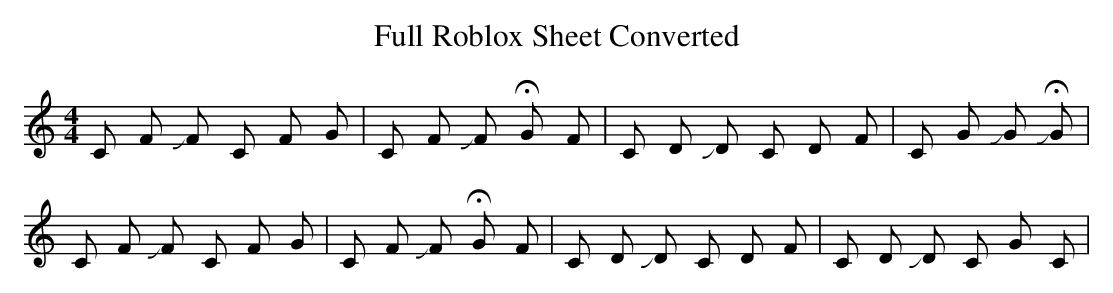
X:1
T: Full Roblox Sheet Converted
M: 4/4
L: 1/8
K: C
C F J F C F G | C F J F H G F | C D J D C D F | C G J G J H G |
C F J F C F G | C F J F H G F | C D J D C D F | C D J D C G C |

C F J F C [UF] S U G | C F J F H [GX] B X F | C D J D C [ED] I E F | C G J G J [HZ] B Z G |
C F J F C [UF] S U G | C F J F H [GX] B X F | C D J D C [ED] I E F | C D J D C [GZ] B Z C |

F J F C [UJ] S U C | F J F C [JX] B X C | D J D C [EJ] I E C | G J G C [JZ] B Z C |
F J F C [UJ] S U C | F J F C [JX] B X C | D J D C [EJ] I E C | G J G C [JZ] B Z C |

U C [6C] C [WC] C [TC] C | I C [EC] C U C [EC] C | Y C [6C] C [QC] C [EC] U | I C [EC] C Y C [EC] C |
U C [6C] C [WC] C [TC] O | I C [EC] C U C [EC] C | Y C [6C] C [QC] C [EC] U | I C [EC] C Y C [EC] C |

[UF] C [6C] C [WC] C [TC] C | [IG] C [TC] C [WUF] C [6C] C | [YD] C [6C] C [QC] C [YC] [UF] | [IG] C [YC] C [QYD] C [6C] C |
[UF] C [6C] C [WC] C [TOH] C | [IG] C [TC] C [WUF] C [6C] C | [YD] C [6C] C [QC] C [YC] [UF] | [IG] C [YC] C [QYD] C [6C] C |

[0J] C C C [TEOJ] C C C | [6J] C [TEIC] C [WJ] C [TEUC] C | [9J] C C C [EYIJ] C C C | [6J] C [QEUC] C [9J] C [QEYC] C |
[0J] C C C [TEOJ] C C C | [6J] C [TEIC] C [WJ] C [TEUC] C | [9J] C C C [EYIJ] C C C | [6J] C [QEUC] C [9J] C [QEYC] C |

[0J] C J J [TEOB] J J C | [6J] C C C [TEOJ] C C C | [9J] C J J [IEYB] J J C | [6J] C C C [IEYJ] C C C |
[0J] C [TEOJ] J [6B] J [TEOJ] C | [0J] C [TEOC] C [6J] C [TEOC] C | [9J] C [IEYJ] J [6B] J [IEYJ] C | [9J] C [IEYC] C [6J] C [IEYC] C |
[0J] C [TEOJ] J [6B] J [TEOJ] C | [0J] C [TEOJ] J [6B] J [TEOJ] C | [9J] C [IEYJ] J [6B] J [IEYJ] C | [9J] C [IEYJ] J [6B] J [IEYJ] |

S [5WAFK] [WTUSHL] [18FPJ] [WTU] [SL] | [5WAFK] [WTUSHL] [18FPJ] [WTU] [SL] |
[H4QAK] [ETISJL] [18PGJ] [ETI] [SL] | [H4QAK] [ETISJL] [18PGJ] [ETI] [SL] |
[5WAK] [ETUSHL] [J18DZ] [ETU] [SHL] | [5WAK] [ETUSHL] [J18DZ] [ETU] [SHL] |
[H4QAK] [ETISJL] [18GJC] [ETI] [SL] | [H4QAK] [ETISJL] [18GJC] [ETI] [SL] |

[8PGJ] [QESG] [5PS] [ETIP] | [8PS] [QESG] [5GJ] [ETJL] | [8OFH] [0WSF] [5OS] [WTUO] |
[8OS] [0WSF] [5OSFH] [WT] C S G | [8J] [QESG] [5PS] [ETIP] | [8PS] [QESG] [5GJ] [ETJL] |
[8FH] [0WSF] [5OS] [WTUO] | [8OS] [0WSF] [5OSFH] [WT] |

[G9] V [WRH] V [5G] V [WRH] V | [GY] V [OAH] V [WG] V [OAH] V |
[G8] V [0WTH] V [5F] V [0WTH] V | [GU] V [OSH] V [TF] V [OSH] V |
[G9] V [WRH] V [5GK] V [WRH] V | [GY] V [OAH] V [WGK] V [OAH] V |
[8F] V [0WTH] V [5FL] V [0WTH] V | [UF] V [OSH] V [TFL] V [OSH] V |

[TJ] V [IPG] V [WF] V [PSG] V | [TJ] V [PSG] V [IL] V [PSJ] V |
[TH] V [UOF] V [DW] V [OSF] V | [TH] V [OSF] V [UL] V [OSH] V |
[TJ] V [IPG] V [WF] V [PSG] V | [TJ] V [PSG] V [IL] V [PSJ] V |
[TH] V [UOF] V [DW] V [OSF] V | [TH] V [OSF] V [UL] V [OSH] V |

[JX] M [RLVT] M [JX] M [YLVU] M | [JX] M [OLVP] M [JX] M [ILVO] M |
[JC] M [ULBI] M [YJCU] M [YLVY] M | [JC] M [TLBY] M [TJCT] M [RLBT] M |
[JX] M [RLVT] M [JX] M [YLVU] M | [JX] M [OLVP] M [JX] M [ILVO] M |
[JC] M [ULBI] M [YJCU] M [YLVY] M | [JC] M [TLBY] M [TJCT] M [RLBT] M |

[JWX] M [TULV] M [J8X] M [TULV] M | [JOAX] M [USLV] M [POFLX] [US] |
[QJC] M [TILB] M [8JC] M [TILB] M | [OAJC] M [PSLB] M [IPGLC] S |
[JWX] M [TULV] M [J8X] M [TULV] M | [JOAX] M [USLV] M [POFLX] [US] |
[QJC] M [TILB] M [8JC] M [TILB] M | [OAJC] M [PSLB] M [IPGLC] S J |

[W] [TUP] [8H] [TUP] | W [PTUJ] [8J] [PTUH] J | [QM] [TIP] [8G] [TIP] | Q [TIPH] [8J] [TIPG] |
[WF] [PTUG] [8H] [PTUJ] | [WJ] [PTUL] [8Z] [PTUX] | [QC] V C [TIPX] [8C] [TIPV] | [QB] [TIPV] [8B] [TIPC] J X V |

[W] [TUP] [8FH] [TUP] | W [PTUGJ] [8HJ] [PTUFH] J L C | [QM] [TIP] [8PG] [TI] | Q [PTIH] [8SJ] [TIPG] |
[WOF] [ETUPG] [P8H] [ETUSJ] | [WDJ] [ETUFL] [8GZ] [ETUHX] | [QJC] [ETIHX] [8JC] [JETIV] | [QLB] [JETIV] [8LB] [ETIJC] Z B |

[9] [WRI] [5ID] [WR] | 9 [WROF] [5PG] [WRID] L V | [8] [WTU] [5US] [WT] | 8 [WTID] [5OF] [WTUS] |
[9YA] [QWRUS] [5ID] [QWROF] | [9PG] [WRIAH] [5SJ] [WRDK] | [8FL] [WTUDK] [5FL] [WTGZ] | [8HX] [WTUGZ] [5HX] [WTFL] Z B |

[9] [WRI] [5ID] [WR] | 9 [WROF] [5PG] [WRID] L V | [8] [WTU] [5US] [WT] | 8 [WTID] [5OF] [WTUS] |
[9YA] [QWRUS] [5ID] [QWROF] | [9PG] [WRIAH] [5SJ] [WRDK] | [8WTSFL] [*TAK] [7RSL] [8TSL] | [^EDZ] [7RSL] [6EDZ] [^EDZ] |

[%WFX] [6EDZ] [5WGC] [%WFX] | [$QGC] [5WGC] [4QHV] [$QGC] | [30HV] [4QHV] [@(JB] [30HV] |
[29JB] [@(JB] [!*JB] [29KN] | [18LM] [!*KN] [158LXM] [!*KN] | [158LXM] [!*KN] [158LXM] [!*KN] |

[158LXM] [7RAK] [8TSL] [7RAK] | [8TSL] [7RA] [18TS] [7RA] | [18TS] [0WUO] [30UF] [WTOS] |
[6EPJ] [TUSF] [TUSF] [5WOH] | [468QIPSG] [30UF] [@(YD] [2469YIPD] | [!*TS] [1468TIPS] [7RA] [1468TIPS] |
[18TS] [0WUO] [30UF] [WTOS] | [6EPJ] [TUSF] [TUSF] [5WOH] | [468QIPSG] [30UF] [29YD] [1468TIPS] | [468QIPSG] [68QEPSGJ] |

[J18X] M [8TLV] M [5WKX] M [0ULV] M | [J8TX] M [EPLV] M [KX] M [WOLV] M |
[QIJC] M [0ULB] M [(YKC] M [9YLB] M | [*TJC] M [8TLB] M [6EKC] M [4QLB] M |
[J18X] M [8TLV] M [5WKX] M [0ULV] M | [J8TX] M [EPLV] M [KX] M [WOLV] M |
[QIJC] M [0ULB] M [(YKC] M [9YLB] M | [*TJC] M [8TLB] M [7RKC] M [8TLB] M |

[TJ] V [IPG] V [WF] V [PSG] V | [TJ] V [PSG] V [IL] V [PSJ] V |
[TH] V [UOF] V [DW] V [OSF] V | [TH] V [OSF] V [UL] V [OSH] V |
[TJ] V [IPG] V [WF] V [PSG] V | [TJ] V [PSG] V [IL] V [PSJ] V |
[TH] V [UOF] V [DW] V [OSF] V | [TH] V [OSF] V [UL] V [OSH] V |

[8W] [9UP] [0T] [QUP] | [WE] W [UQP] [WT] [0UP] | [QE] [WIP] [ET] [EIP] | [EY] T [RIP] T [EIP] |
[WE] [UTP] Y [WT] [EUP] E | [0W] [UQP] W [8T] [U(P] 0 | [QE] [WIP] E [8T] [0IP] Q | [6E] [7IP] 8 [4T] [IP] |

[WTS] [TYOD] [8UF] [ETIG] | [WJ] [OH] [TOIG] [8OH] [ETUF] | [QIG] [EIOH] [8PJ] [ETPJ] |
[QZ] [SL] [EIAK] [8SL] [ETPJ] | [WDJ] [TOL] Z [P8H] [ETJ] J | [WOF] [TOG] H [8US] [TED] F |
[QPG] [EIH] J [8IS] [ETF] G | [QTP] [EIA] S [8EI] [ET] |

[59] [6RI] [7W] [8RI] | [90] 9 [*RI] [9W] [7RI] | [80] [9TU] [0W] [QTU] | [0E] W [QTU] W [0TU] |
[9Q] [WRI] E [9W] [0RI] Q | [79] [*RI] 9 [5W] [^RI] 7 | [80] [(TU] 0 [5W] [7TU] 8 | [30] [$TU] 5 [1W] [TU] |

[9OAH] [WRIPSJ] [5ADK] [WRISFL] | [9DGZ] [WRIFSL] [5DGZ] [WRIADK] | [8SFL] [WTUDHZ] [5FLX] [WTUGZC] |
[8HXV] [WTUGZC] [5HXV] [WTUFLX] | [9JC] [WRIV] B [5GZ] [WRIZ] C | [9DK] [WRILZ] Z [5AH] [WRIJ] K |
[8FL] [WTUZ] X [5SH] [WTUK] L | [8OF] [WTUG] H [5US] [WTU] |

[9HKV] [WRIJLB] [5KZN] [WRILXM] | [9ZC] [WRIXL] [5ZC] [WRIKZN] | [8LXM] [WTUZV] [5XM] [WTUC] |
[8V] [WTUC] [5V] [WTUXM] | [9V] [B] [WRIC] [5X] [C] [WRIZ] | [9L] [ZN] [WRIK] [5J] [KV] [WRIH] |

[8TSFL] [7RGSL] [^EGDZ] [6EHDZ] | [%WHFX] [6EHDZ] [^EGDZ] [7RGSL] | [^EGDZ] [6EHDZ] [%WHFX] [5WGJC] |
[$QGJC] [5WGJC] [%WHFX] [6EHDZ] | [%WHFX] [5WGJC] [$QGJC] [4QHKV] | [30LHV] [4QHKV] [$QGJC] [5WGJC] |
[$QGJC] [4QHKV] [30LHV] [@(LJB] | [29ZJB] [!*ZKN] [18LXM] [7CL] | [Z^C] [6VZ] [X%V] [6VZ] |
[Z^C] [7CL] [18LXM] [!*ZKN] | [29ZJB] [@(LJB] [30LHV] [@(LJB] | [29ZJB] [!*ZKN] [18LXM] [7CL] |
[Z^C] [6VZ] [X%V] [6VZ] | [Z^C] [7CL] [158LXM] [!*KCN] | [158LXM] [!*KCN] [158LXM] [!*KCN] |
[158LXM] [7RAK] [8TSL] [7RAK] | [8TSL] |

[6EP] [^EP] [7RA] | [18TS] [0WUO] [30UF] [WTOS] | [6EPJ] [TUSF] [TUSF] [5WOH] |
[468QIPSG] [30UF] [@(YD] [2469YIPD] | [!*TS] [1468TIPS] [7RA] [1468TIPS] | [18TS] [0WUO] [30UF] [WTOS] |
[6EPJ] [TUSF] [TUSF] [5WOH] | [468QIPSG] [30UF] [29YD] [1468TIPS] | [468QIPSG] [68QEPSGJ] |

[J18X] [8TLV] [5WKX] [0ULV] | [J8TX] [EPLV] [KX] [WOLV] | [QIJC] [0ULB] [(YKC] [9YLB] |
[*TJC] [8TLB] [6EKC] [4QLB] | [J18X] [8TLV] [5WKX] [0ULV] | [J8TX] [EPLV] [KX] [WOLV] |
[QIJC] [0ULB] [(YKC] [9YLB] | [*TJC] [8TLB] [7RKC] [8TLB] |

[E0TZ] 8 [E0TKV] B 5 | [E0THX] C V 1 [E0TFL] Z X 5 |
[QETI] O P P 8 S D F [QETG] H J J 6 L Z X | [QETC] V B 1 [QET] [6CB] |
[E0TZ] 8 [E0TKV] B 5 | [E0THX] C V 1 [E0TFL] Z X 5 |
[QETI] O P P 8 S D F [QETG] H J J 6 L Z X | [QETC] V B 1 [QET] 6 |

[T0EKV] B 6 [T0EHX] C V 3 | [TL0EF] Z X [TS0EJ] K L 6 |
[QEY] U I O 6 P A S [QEYD] F G H $ J K L | [QEYZ] X C V B [QEY] [C6Z] |
[T0EKV] B 6 [T0EHX] C V 3 | [TL0EF] Z X [TS0EJ] K L 6 |
[QEY] U I O 6 P A S [QEYD] F G H $ J K L | [QEYZ] X C V B [QEY] B V 6 B |

9 V [WRIV] V [5K] V [WRIV] V | [IY] V [ROV] V [YIK] V V [OV] |
8 V [WTUV] V [5L] V [WTUV] V | [YI] V [UOV] V [TUL] V V [OV] |
9 V [WRIV] V [5K] V [WRIV] V | [IY] V [ROV] V [YIK] V V [OV] |
8 V [WTUV] V [5L] V [WTUV] V | [YI] V [UOV] V [TUL] V V [OV] |
9 V [WRIV] V [5K] V [WRIV] V | [IY] V [ROV] V [YIK] V V [OV] |
[GD] V [AHV] V [DGK] V V [HV] | [GD] V [AHV] V [GJK] V V [DHV] |
V V V K V V V | V V V K V V V | V V V K V V V | V V V K V V V |

[Q] [TIP] [8G] [TIP] | [QH] [TIO] 8 [TIO] | [WH] [TUP] H [8J] [TUP] L | [WL] [TUP] S [8D] [TUP] F |
[QG] H G [TIP] F [8G] [TIP] H | [QH] [TIO] 8 [TIO] | [WH] [TUP] H [8J] [TUP] L | [WL] [TUP] S [8D] [TUP] F |
[QG] H G [TIP] F [8G] [TIP] H | [QG] H H [TIO] [8H] [TIO] | [WH] [TUP] H [8J] [TUP] L L |

1 [8T] 2 [9Y] 3 [0U] 4 [QI] | [58] [WTO] $ [QI] 5 [WO] 3 [0U] |
4 [QI] 5 [WO] 6 [EP] ^ [EP] | [8Q] [TIS] 7 [RA] 8 [TS] 6 [EP] |
^ [EP] 9 [YD] 5 [WO] ^ [EP] | 3 [0U] 5 [WO] 1 [8T] 3 [0U] |
4 [QI] 6 [EP] 1 [8T] 4 [QI] | [6E] 1 [8T] [4] [QI] [6] [EP] |

[1358] [TUOS] [29] [YD] [30] [UF] [4Q] [IG] | [58W] [OSH] [$Q] [IG] [*5W] [OSH] [30] [UF] |
[468Q] [IPSG] [5W] [OH] [6E] [PJ] [^E] [PJ] | [8QT] [SGL] [7R] [AK] [8QT] [SGL] [6E] [PJ] |
[80WT] [SFHL] [9Y] [DZ] [0U] [FX] [QI] [GC] | [WTOSH] [HLV] [QIG] [GC] [WTOSH] [HLV] [0UF] [FX] |
[QETIPSG] [GJLC] [WOH] [HV] [EPJ] [JB] [EPJ] [JB] | [TISGL] [LCM] [RAK] [KN] [TISGL] [LCM] [EPJ] [JB] |
[EPJ] [JB] [YDZ] [Z] [WOH] [HV] [EPJ] [JB] | [0U] [FX] [WO] [HV] [8T] [SL] [0U] [FX] |
[6E] [PJ] [8T] [SL] [4Q] [IG] [6E] [PJ] | [29] [YD] [4Q] [IG] [^] [EP] [29] [YD] |
[5] [WO] [^] [EP] [3] [0U] [5] [WO] | 1 [8T] 3 [0U] [6E] 1 [8T] | [4] Q [6] E 2 9 4 Q ^ |

[4EIP] [68QEIP] [5RYIA] [579WRYIA] | [1TUOS] [580WTUOS] | [WTUOSFHL] [OSFHLXV] [LXVM] [XM] | [18T]
